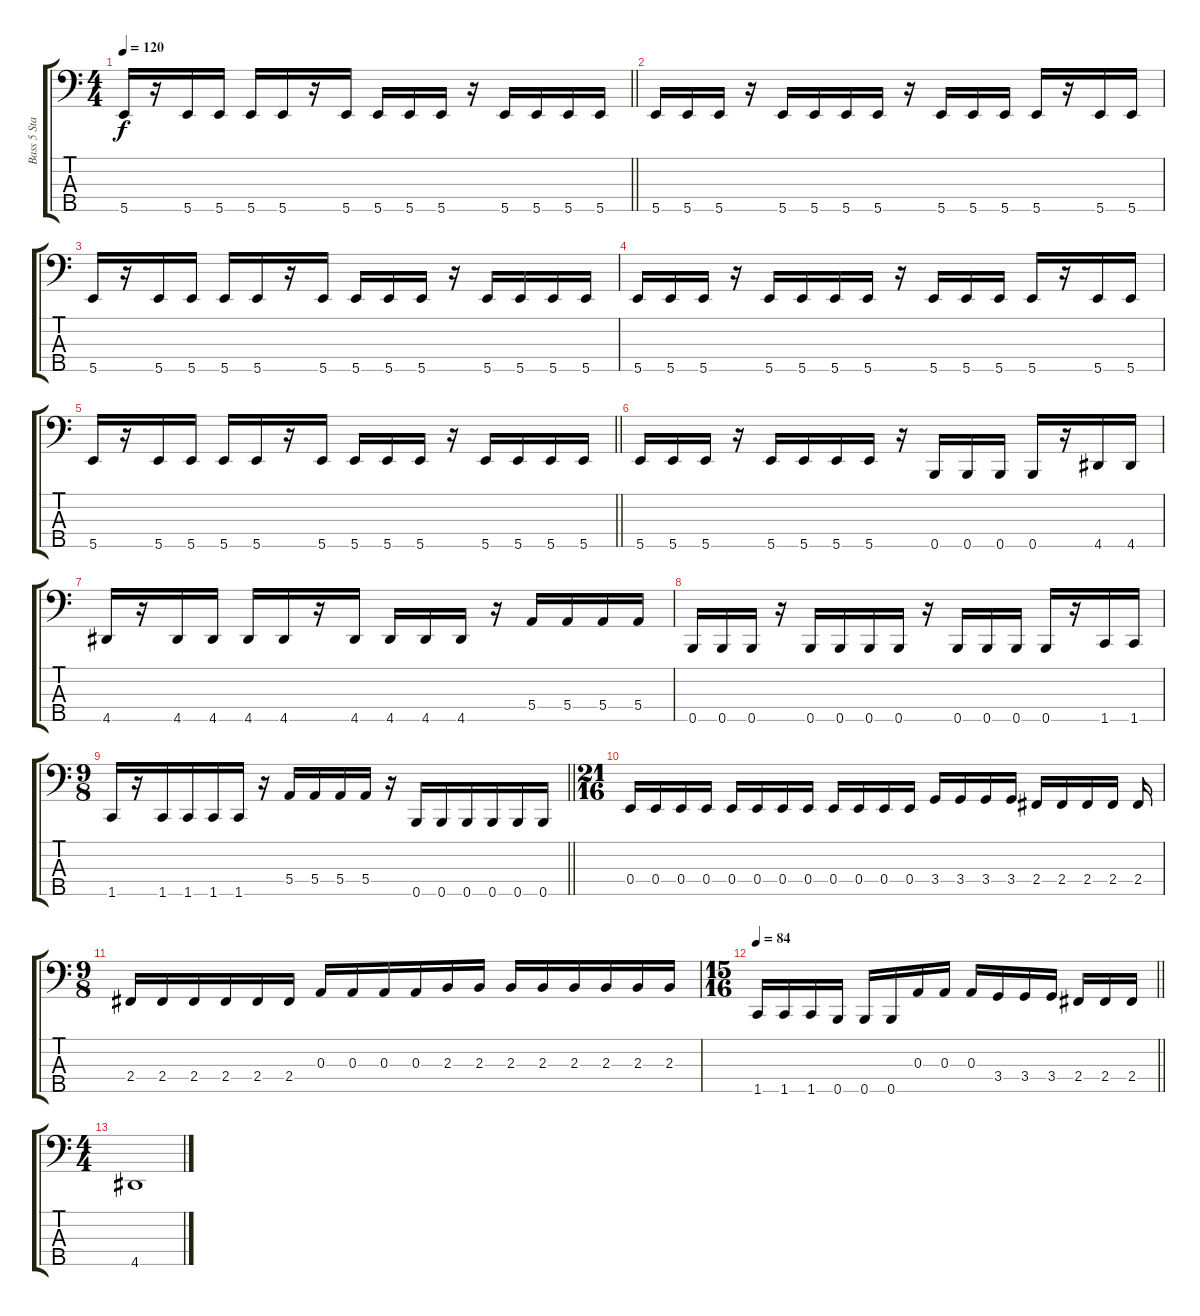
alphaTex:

\track ("Bass 5 Standard" "Bass 5 Sta") {instrument electricbassfinger}
\staff {score tabs}
\tuning (G2 D2 A1 E1 B0) {hide}
\ts (4 4)
\tempo 120
\clef f4
\barLineRight lightlight
\ks c
5.5.16{dy f} r.16 5.5.16 5.5.16 5.5.16 5.5.16 r.16 5.5.16 5.5.16 5.5.16 5.5.16 r.16 5.5.16 5.5.16 5.5.16 5.5.16 |
5.5.16 5.5.16 5.5.16 r.16 5.5.16 5.5.16 5.5.16 5.5.16 r.16 5.5.16 5.5.16 5.5.16 5.5.16 r.16 5.5.16 5.5.16 |
5.5.16 r.16 5.5.16 5.5.16 5.5.16 5.5.16 r.16 5.5.16 5.5.16 5.5.16 5.5.16 r.16 5.5.16 5.5.16 5.5.16 5.5.16 |
5.5.16 5.5.16 5.5.16 r.16 5.5.16 5.5.16 5.5.16 5.5.16 r.16 5.5.16 5.5.16 5.5.16 5.5.16 r.16 5.5.16 5.5.16 |
\barLineRight lightlight
5.5.16 r.16 5.5.16 5.5.16 5.5.16 5.5.16 r.16 5.5.16 5.5.16 5.5.16 5.5.16 r.16 5.5.16 5.5.16 5.5.16 5.5.16 |
\section ("" "")
5.5.16 5.5.16 5.5.16 r.16 5.5.16 5.5.16 5.5.16 5.5.16 r.16 0.5.16 0.5.16 0.5.16 0.5.16 r.16 4.5.16 4.5.16 |
4.5.16 r.16 4.5.16 4.5.16 4.5.16 4.5.16 r.16 4.5.16 4.5.16 4.5.16 4.5.16 r.16 5.4.16 5.4.16 5.4.16 5.4.16 |
0.5.16 0.5.16 0.5.16 r.16 0.5.16 0.5.16 0.5.16 0.5.16 r.16 0.5.16 0.5.16 0.5.16 0.5.16 r.16 1.5.16 1.5.16 |
\ts (9 8)
\barLineRight lightlight
1.5.16 r.16 1.5.16 1.5.16 1.5.16 1.5.16 r.16 5.4.16 5.4.16 5.4.16 5.4.16 r.16 0.5.16 0.5.16 0.5.16 0.5.16 0.5.16 0.5.16 |
\ts (21 16)
0.4.16 0.4.16 0.4.16 0.4.16 0.4.16 0.4.16 0.4.16 0.4.16 0.4.16 0.4.16 0.4.16 0.4.16 3.4.16 3.4.16 3.4.16 3.4.16 2.4.16 2.4.16 2.4.16 2.4.16 2.4.16 |
\ts (9 8)
2.4.16 2.4.16 2.4.16 2.4.16 2.4.16 2.4.16 0.3.16 0.3.16 0.3.16 0.3.16 2.3.16 2.3.16 2.3.16 2.3.16 2.3.16 2.3.16 2.3.16 2.3.16 |
\ts (15 16)
\tempo 84
\barLineRight lightlight
1.5.16 1.5.16 1.5.16 0.5.16 0.5.16 0.5.16 0.3.16 0.3.16 0.3.16 3.4.16 3.4.16 3.4.16 2.4.16 2.4.16 2.4.16 |
\ts (4 4)
4.5.1
